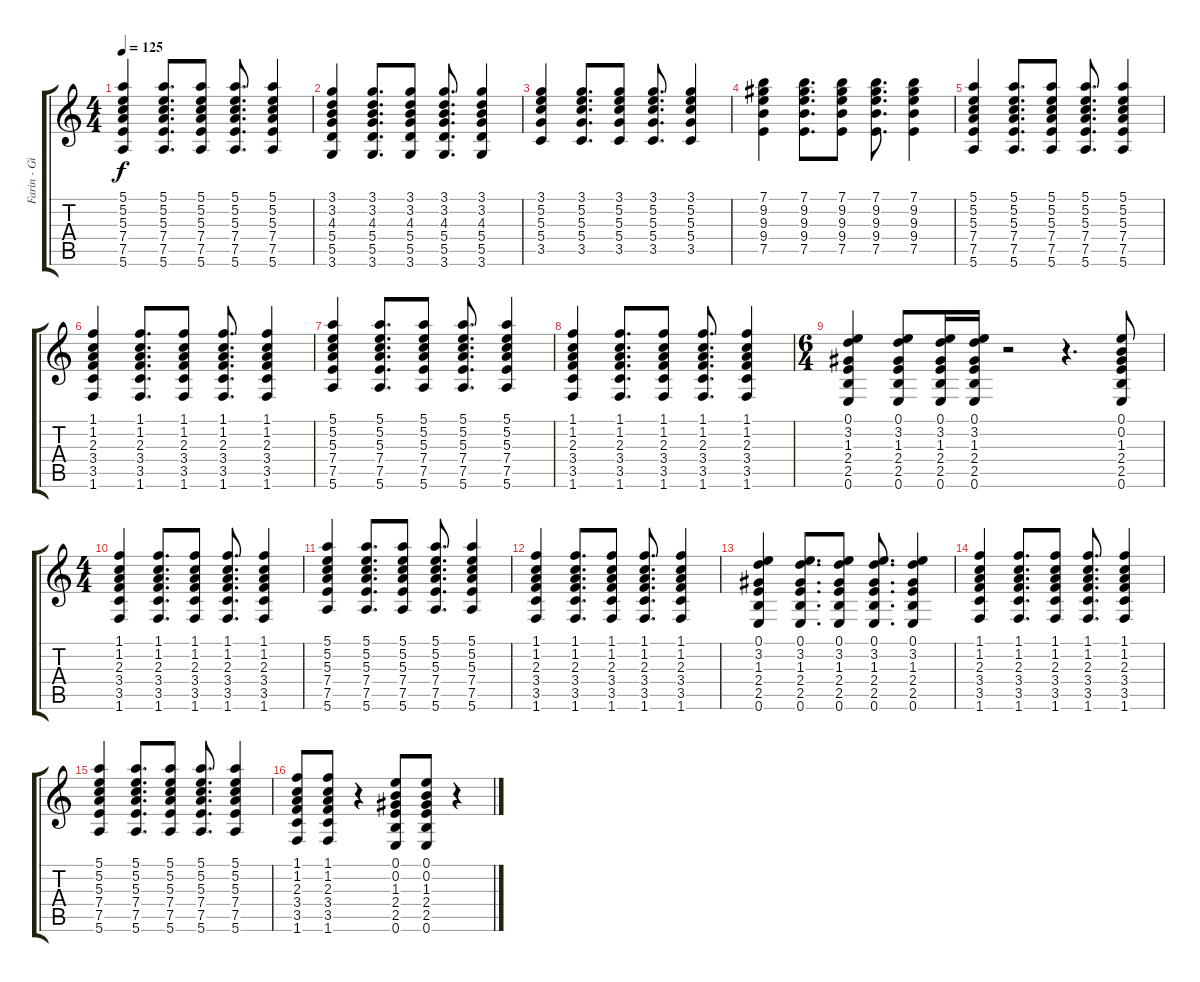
\track ("Farin - Gitarre (Akustik)" "Farin - Gi") {instrument acousticguitarsteel}
\staff {score tabs}
\tuning (E4 B3 G3 D3 A2 E2) {hide}
\ts (4 4)
\tempo 125
\clef g2
\ks c
(5.1 5.2 5.3 7.4 7.5 5.6).4{dy f} (5.1 5.2 5.3 7.4 7.5 5.6).8{d} (5.1 5.2 5.3 7.4 7.5 5.6).8 (5.1 5.2 5.3 7.4 7.5 5.6).8{d} (5.1 5.2 5.3 7.4 7.5 5.6).4 |
(3.1 3.2 4.3 5.4 5.5 3.6).4 (3.1 3.2 4.3 5.4 5.5 3.6).8{d} (3.1 3.2 4.3 5.4 5.5 3.6).8 (3.1 3.2 4.3 5.4 5.5 3.6).8{d} (3.1 3.2 4.3 5.4 5.5 3.6).4 |
(3.1 5.2 5.3 5.4 3.5).4 (3.1 5.2 5.3 5.4 3.5).8{d} (3.1 5.2 5.3 5.4 3.5).8 (3.1 5.2 5.3 5.4 3.5).8{d} (3.1 5.2 5.3 5.4 3.5).4 |
(7.1 9.2 9.3 9.4 7.5).4 (7.1 9.2 9.3 9.4 7.5).8{d} (7.1 9.2 9.3 9.4 7.5).8 (7.1 9.2 9.3 9.4 7.5).8{d} (7.1 9.2 9.3 9.4 7.5).4 |
(5.1 5.2 5.3 7.4 7.5 5.6).4 (5.1 5.2 5.3 7.4 7.5 5.6).8{d} (5.1 5.2 5.3 7.4 7.5 5.6).8 (5.1 5.2 5.3 7.4 7.5 5.6).8{d} (5.1 5.2 5.3 7.4 7.5 5.6).4 |
(1.1 1.2 2.3 3.4 3.5 1.6).4 (1.1 1.2 2.3 3.4 3.5 1.6).8{d} (1.1 1.2 2.3 3.4 3.5 1.6).8 (1.1 1.2 2.3 3.4 3.5 1.6).8{d} (1.1 1.2 2.3 3.4 3.5 1.6).4 |
(5.1 5.2 5.3 7.4 7.5 5.6).4 (5.1 5.2 5.3 7.4 7.5 5.6).8{d} (5.1 5.2 5.3 7.4 7.5 5.6).8 (5.1 5.2 5.3 7.4 7.5 5.6).8{d} (5.1 5.2 5.3 7.4 7.5 5.6).4 |
(1.1 1.2 2.3 3.4 3.5 1.6).4 (1.1 1.2 2.3 3.4 3.5 1.6).8{d} (1.1 1.2 2.3 3.4 3.5 1.6).8 (1.1 1.2 2.3 3.4 3.5 1.6).8{d} (1.1 1.2 2.3 3.4 3.5 1.6).4 |
\ts (6 4)
(0.1 3.2 1.3 2.4 2.5 0.6).4 (0.1 3.2 1.3 2.4 2.5 0.6).8 (0.1 3.2 1.3 2.4 2.5 0.6).16 (0.1 3.2 1.3 2.4 2.5 0.6).16 r.2 r.4{d} (0.1 0.2 1.3 2.4 2.5 0.6).8 |
\ts (4 4)
(1.1 1.2 2.3 3.4 3.5 1.6).4 (1.1 1.2 2.3 3.4 3.5 1.6).8{d} (1.1 1.2 2.3 3.4 3.5 1.6).8 (1.1 1.2 2.3 3.4 3.5 1.6).8{d} (1.1 1.2 2.3 3.4 3.5 1.6).4 |
(5.1 5.2 5.3 7.4 7.5 5.6).4 (5.1 5.2 5.3 7.4 7.5 5.6).8{d} (5.1 5.2 5.3 7.4 7.5 5.6).8 (5.1 5.2 5.3 7.4 7.5 5.6).8{d} (5.1 5.2 5.3 7.4 7.5 5.6).4 |
(1.1 1.2 2.3 3.4 3.5 1.6).4 (1.1 1.2 2.3 3.4 3.5 1.6).8{d} (1.1 1.2 2.3 3.4 3.5 1.6).8 (1.1 1.2 2.3 3.4 3.5 1.6).8{d} (1.1 1.2 2.3 3.4 3.5 1.6).4 |
(0.1 3.2 1.3 2.4 2.5 0.6).4 (0.1 3.2 1.3 2.4 2.5 0.6).8{d} (0.1 3.2 1.3 2.4 2.5 0.6).8 (0.1 3.2 1.3 2.4 2.5 0.6).8{d} (0.1 3.2 1.3 2.4 2.5 0.6).4 |
(1.1 1.2 2.3 3.4 3.5 1.6).4 (1.1 1.2 2.3 3.4 3.5 1.6).8{d} (1.1 1.2 2.3 3.4 3.5 1.6).8 (1.1 1.2 2.3 3.4 3.5 1.6).8{d} (1.1 1.2 2.3 3.4 3.5 1.6).4 |
(5.1 5.2 5.3 7.4 7.5 5.6).4 (5.1 5.2 5.3 7.4 7.5 5.6).8{d} (5.1 5.2 5.3 7.4 7.5 5.6).8 (5.1 5.2 5.3 7.4 7.5 5.6).8{d} (5.1 5.2 5.3 7.4 7.5 5.6).4 |
(1.1 1.2 2.3 3.4 3.5 1.6).8 (1.1 1.2 2.3 3.4 3.5 1.6).8 r.4 (0.1 0.2 1.3 2.4 2.5 0.6).8 (0.1 0.2 1.3 2.4 2.5 0.6).8 r.4
